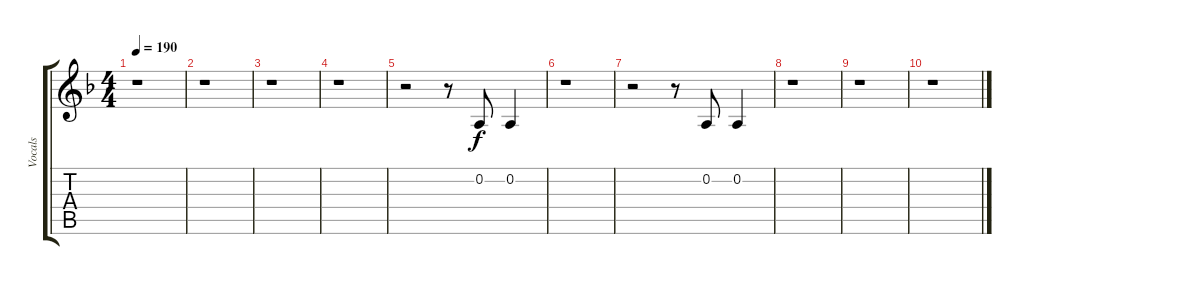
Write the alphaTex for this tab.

\track ("Vocals" "Vocals") {instrument sopranosax}
\staff {score tabs}
\tuning (D4 A3 F3 C3 G2 D2) {hide}
\ts (4 4)
\tempo 190
\clef g2
\ks dminor
r.1{dy f} |
r.1 |
r.1 |
r.1 |
r.2 r.8 0.2.8 0.2.4 |
r.1 |
r.2 r.8 0.2.8 0.2.4 |
r.1 |
r.1 |
r.1
